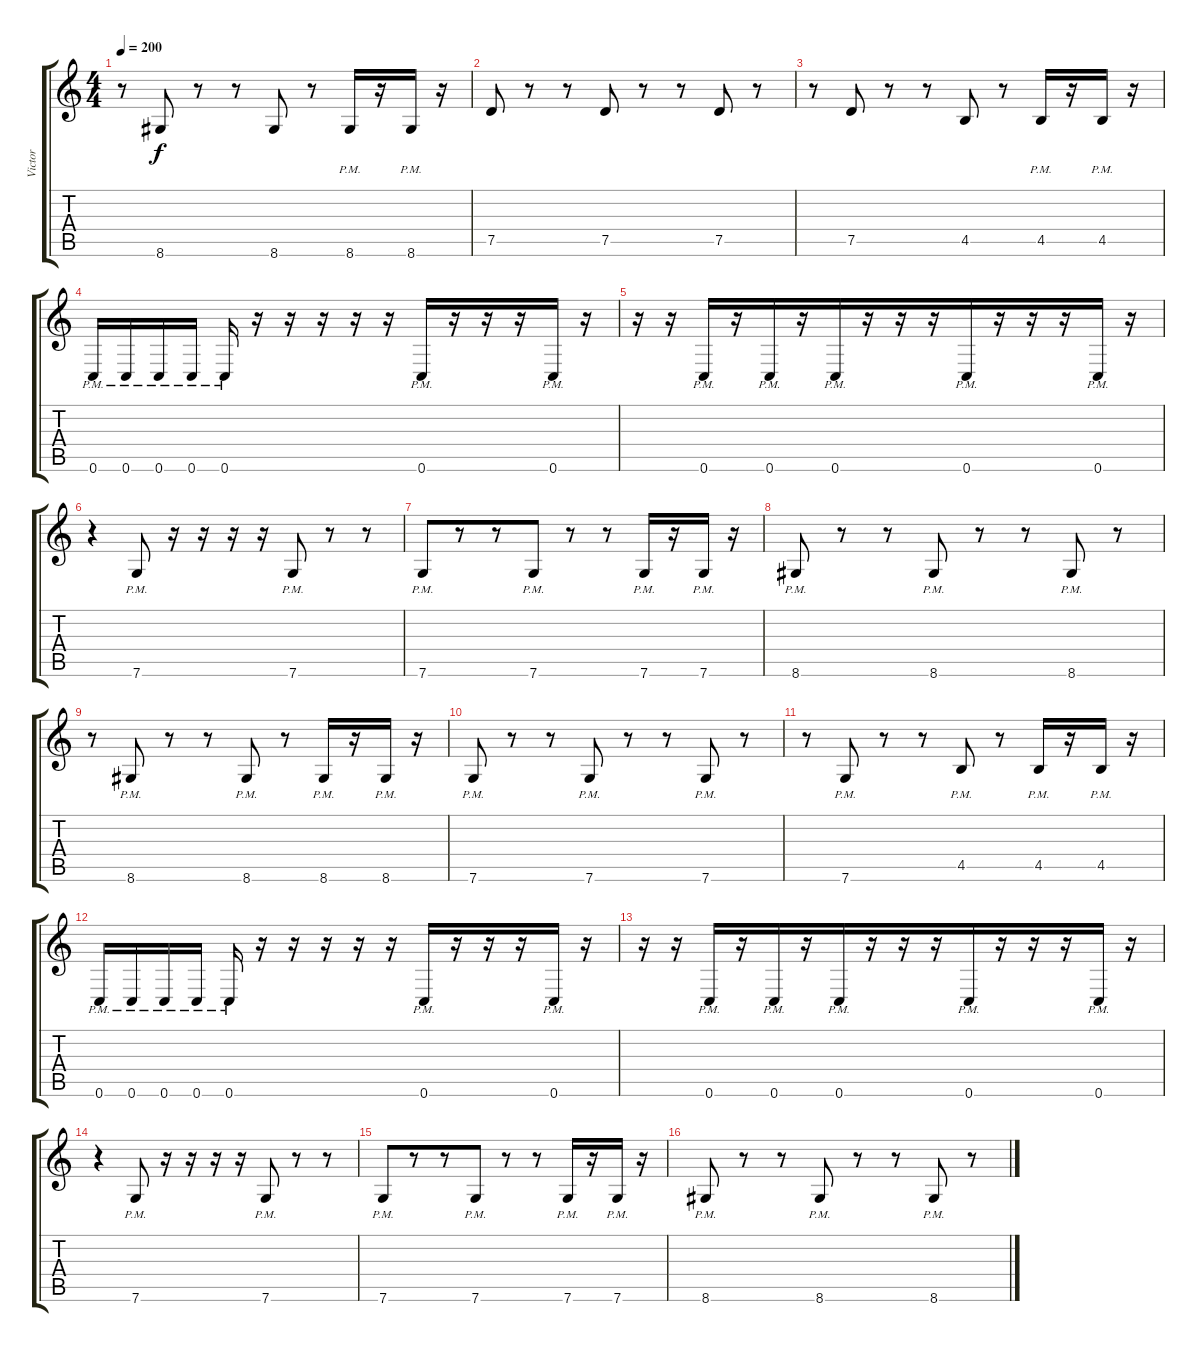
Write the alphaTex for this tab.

\track ("Victor" "Victor") {instrument overdrivenguitar}
\staff {score tabs}
\tuning (D4 A3 F3 C3 G2 C2) {hide}
\ts (4 4)
\tempo 200
\clef g2
\ks c
r.8{dy f beam merge} 8.6.8 r.8 r.8 8.6.8 r.8 8.6{pm}.16{beam merge} r.16{beam merge} 8.6{pm}.16{beam merge} r.16 |
7.5.8 r.8 r.8{beam merge} 7.5.8 r.8{beam merge} r.8 7.5.8 r.8 |
r.8{beam merge} 7.5.8 r.8 r.8 4.5.8 r.8{beam merge} 4.5{pm}.16{beam merge} r.16{beam merge} 4.5{pm}.16{beam merge} r.16 |
0.6{pm}.16{beam merge} 0.6{pm}.16 0.6{pm}.16 0.6{pm}.16 0.6{pm}.16 r.16 r.16{beam merge} r.16{beam merge} r.16 r.16 0.6{pm}.16{beam merge} r.16{beam merge} r.16{beam merge} r.16 0.6{pm}.16 r.16 |
r.16 r.16{beam merge} 0.6{pm}.16{beam merge} r.16 0.6{pm}.16{beam merge} r.16{beam merge} 0.6{pm}.16{beam merge} r.16{beam merge} r.16 r.16 0.6{pm}.16{beam merge} r.16 r.16{beam merge} r.16{beam merge} 0.6{pm}.16 r.16 |
r.4{beam merge} 7.6{pm}.8 r.16{beam merge} r.16 r.16 r.16 7.6{pm}.8{beam merge} r.8{beam merge} r.8 |
7.6{pm}.8{beam merge} r.8 r.8{beam merge} 7.6{pm}.8 r.8{beam merge} r.8 7.6{pm}.16 r.16 7.6{pm}.16 r.16 |
8.6{pm}.8 r.8 r.8 8.6{pm}.8 r.8{beam merge} r.8{beam merge} 8.6{pm}.8 r.8 |
r.8{beam merge} 8.6{pm}.8 r.8 r.8 8.6{pm}.8 r.8 8.6{pm}.16{beam merge} r.16{beam merge} 8.6{pm}.16{beam merge} r.16 |
7.6{pm}.8 r.8 r.8{beam merge} 7.6{pm}.8 r.8{beam merge} r.8 7.6{pm}.8{beam merge} r.8 |
r.8{beam merge} 7.6{pm}.8 r.8 r.8 4.5{pm}.8 r.8{beam merge} 4.5{pm}.16{beam merge} r.16{beam merge} 4.5{pm}.16{beam merge} r.16 |
0.6{pm}.16{beam merge} 0.6{pm}.16 0.6{pm}.16 0.6{pm}.16 0.6{pm}.16 r.16 r.16{beam merge} r.16{beam merge} r.16 r.16 0.6{pm}.16{beam merge} r.16{beam merge} r.16{beam merge} r.16 0.6{pm}.16 r.16 |
r.16 r.16{beam merge} 0.6{pm}.16{beam merge} r.16 0.6{pm}.16{beam merge} r.16{beam merge} 0.6{pm}.16{beam merge} r.16{beam merge} r.16 r.16 0.6{pm}.16{beam merge} r.16 r.16{beam merge} r.16{beam merge} 0.6{pm}.16 r.16 |
r.4{beam merge} 7.6{pm}.8 r.16{beam merge} r.16 r.16 r.16 7.6{pm}.8{beam merge} r.8{beam merge} r.8 |
7.6{pm}.8{beam merge} r.8 r.8{beam merge} 7.6{pm}.8 r.8{beam merge} r.8 7.6{pm}.16 r.16 7.6{pm}.16 r.16 |
8.6{pm}.8 r.8 r.8 8.6{pm}.8 r.8{beam merge} r.8{beam merge} 8.6{pm}.8 r.8
